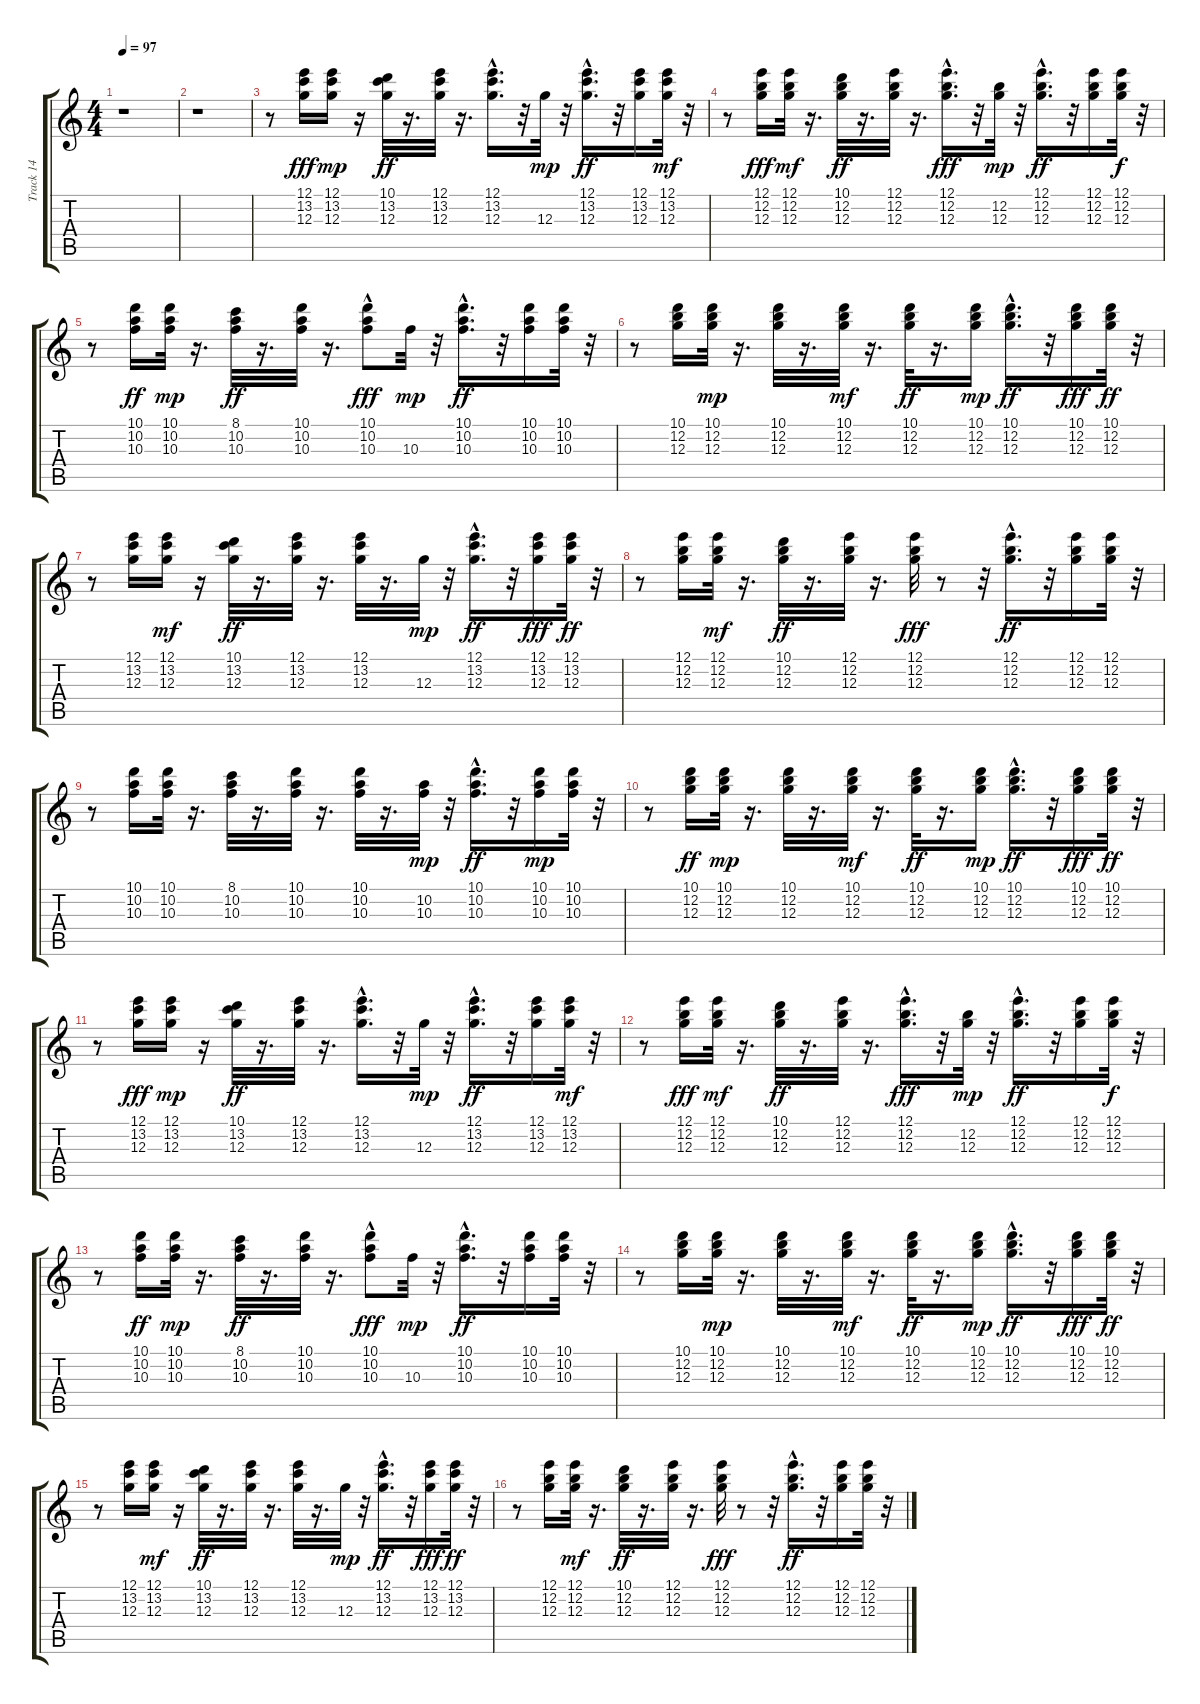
\track ("Track 14" "Track 14") {instrument electricguitarmuted}
\staff {score tabs}
\tuning (E4 B3 G3 D3 A2 E2) {hide}
\ts (4 4)
\tempo 97
\clef g2
\ks c
r.1{dy fff} |
r.1 |
r.8 (12.1 13.2 12.3).16 (12.1 13.2 12.3).16{dy mp} r.16 (10.1 13.2 12.3).32{dy ff} r.16{d} (12.1 13.2 12.3).32 r.16{d} (12.1{hac} 13.2{hac} 12.3).16{d} r.32 12.3.32{dy mp} r.32 (12.1{hac} 13.2{hac} 12.3{hac}).16{d dy ff} r.32 (12.1 13.2 12.3).16 (12.1 13.2 12.3).32{dy mf} r.32 |
r.8 (12.1 12.2 12.3).16{dy fff} (12.1 12.2 12.3).32{dy mf} r.16{d} (10.1 12.2 12.3).32{dy ff} r.16{d} (12.1 12.2 12.3).32 r.16{d} (12.1{hac} 12.2{hac} 12.3).16{d dy fff} r.32 (12.2 12.3).32{dy mp} r.32 (12.1{hac} 12.2{hac} 12.3{hac}).16{d dy ff} r.32 (12.1 12.2 12.3).16 (12.1 12.2 12.3).32{dy f} r.32 |
r.8 (10.1 10.2 10.3).16{dy ff} (10.1 10.2 10.3).32{dy mp} r.16{d} (8.1 10.2 10.3).32{dy ff} r.16{d} (10.1 10.2 10.3).32 r.16{d} (10.1 10.2{hac} 10.3).8{dy fff} 10.3.32{dy mp} r.32 (10.1{hac} 10.2{hac} 10.3{hac}).16{d dy ff} r.32 (10.1 10.2 10.3).16 (10.1 10.2 10.3).32 r.32 |
r.8 (10.1 12.2 12.3).16 (10.1 12.2 12.3).32{dy mp} r.16{d} (10.1 12.2 12.3).32 r.16{d} (10.1 12.2 12.3).32{dy mf} r.16{d} (10.1 12.2 12.3).32{dy ff} r.16{d} (10.1 12.2 12.3).16{dy mp} (10.1{hac} 12.2{hac} 12.3).16{d dy ff} r.32 (10.1 12.2 12.3).16{dy fff} (10.1 12.2 12.3).32{dy ff} r.32 |
r.8 (12.1 13.2 12.3).16 (12.1 13.2 12.3).16{dy mf} r.16 (10.1 13.2 12.3).32{dy ff} r.16{d} (12.1 13.2 12.3).32 r.16{d} (12.1 13.2 12.3).32 r.16{d} 12.3.32{dy mp} r.32 (12.1{hac} 13.2{hac} 12.3{hac}).16{d dy ff} r.32 (12.1 13.2 12.3).16{dy fff} (12.1 13.2 12.3).32{dy ff} r.32 |
r.8 (12.1 12.2 12.3).16 (12.1 12.2 12.3).32{dy mf} r.16{d} (10.1 12.2 12.3).32{dy ff} r.16{d} (12.1 12.2 12.3).32 r.16{d} (12.1 12.2 12.3).32{dy fff} r.8 r.32 (12.1{hac} 12.2{hac} 12.3{hac}).16{d dy ff} r.32 (12.1 12.2 12.3).16 (12.1 12.2 12.3).32 r.32 |
r.8 (10.1 10.2 10.3).16 (10.1 10.2 10.3).32 r.16{d} (8.1 10.2 10.3).32 r.16{d} (10.1 10.2 10.3).32 r.16{d} (10.1 10.2 10.3).32 r.16{d} (10.2 10.3).32{dy mp} r.32 (10.1{hac} 10.2{hac} 10.3{hac}).16{d dy ff} r.32 (10.1 10.2 10.3).16{dy mp} (10.1 10.2 10.3).32 r.32 |
r.8 (10.1 12.2 12.3).16{dy ff} (10.1 12.2 12.3).32{dy mp} r.16{d} (10.1 12.2 12.3).32 r.16{d} (10.1 12.2 12.3).32{dy mf} r.16{d} (10.1 12.2 12.3).32{dy ff} r.16{d} (10.1 12.2 12.3).16{dy mp} (10.1{hac} 12.2{hac} 12.3).16{d dy ff} r.32 (10.1 12.2 12.3).16{dy fff} (10.1 12.2 12.3).32{dy ff} r.32 |
r.8 (12.1 13.2 12.3).16{dy fff} (12.1 13.2 12.3).16{dy mp} r.16 (10.1 13.2 12.3).32{dy ff} r.16{d} (12.1 13.2 12.3).32 r.16{d} (12.1{hac} 13.2{hac} 12.3).16{d} r.32 12.3.32{dy mp} r.32 (12.1{hac} 13.2{hac} 12.3{hac}).16{d dy ff} r.32 (12.1 13.2 12.3).16 (12.1 13.2 12.3).32{dy mf} r.32 |
r.8 (12.1 12.2 12.3).16{dy fff} (12.1 12.2 12.3).32{dy mf} r.16{d} (10.1 12.2 12.3).32{dy ff} r.16{d} (12.1 12.2 12.3).32 r.16{d} (12.1{hac} 12.2{hac} 12.3).16{d dy fff} r.32 (12.2 12.3).32{dy mp} r.32 (12.1{hac} 12.2{hac} 12.3{hac}).16{d dy ff} r.32 (12.1 12.2 12.3).16 (12.1 12.2 12.3).32{dy f} r.32 |
r.8 (10.1 10.2 10.3).16{dy ff} (10.1 10.2 10.3).32{dy mp} r.16{d} (8.1 10.2 10.3).32{dy ff} r.16{d} (10.1 10.2 10.3).32 r.16{d} (10.1 10.2{hac} 10.3).8{dy fff} 10.3.32{dy mp} r.32 (10.1{hac} 10.2{hac} 10.3{hac}).16{d dy ff} r.32 (10.1 10.2 10.3).16 (10.1 10.2 10.3).32 r.32 |
r.8 (10.1 12.2 12.3).16 (10.1 12.2 12.3).32{dy mp} r.16{d} (10.1 12.2 12.3).32 r.16{d} (10.1 12.2 12.3).32{dy mf} r.16{d} (10.1 12.2 12.3).32{dy ff} r.16{d} (10.1 12.2 12.3).16{dy mp} (10.1{hac} 12.2{hac} 12.3).16{d dy ff} r.32 (10.1 12.2 12.3).16{dy fff} (10.1 12.2 12.3).32{dy ff} r.32 |
r.8 (12.1 13.2 12.3).16 (12.1 13.2 12.3).16{dy mf} r.16 (10.1 13.2 12.3).32{dy ff} r.16{d} (12.1 13.2 12.3).32 r.16{d} (12.1 13.2 12.3).32 r.16{d} 12.3.32{dy mp} r.32 (12.1{hac} 13.2{hac} 12.3{hac}).16{d dy ff} r.32 (12.1 13.2 12.3).16{dy fff} (12.1 13.2 12.3).32{dy ff} r.32 |
r.8 (12.1 12.2 12.3).16 (12.1 12.2 12.3).32{dy mf} r.16{d} (10.1 12.2 12.3).32{dy ff} r.16{d} (12.1 12.2 12.3).32 r.16{d} (12.1 12.2 12.3).32{dy fff} r.8 r.32 (12.1{hac} 12.2{hac} 12.3{hac}).16{d dy ff} r.32 (12.1 12.2 12.3).16 (12.1 12.2 12.3).32 r.32
